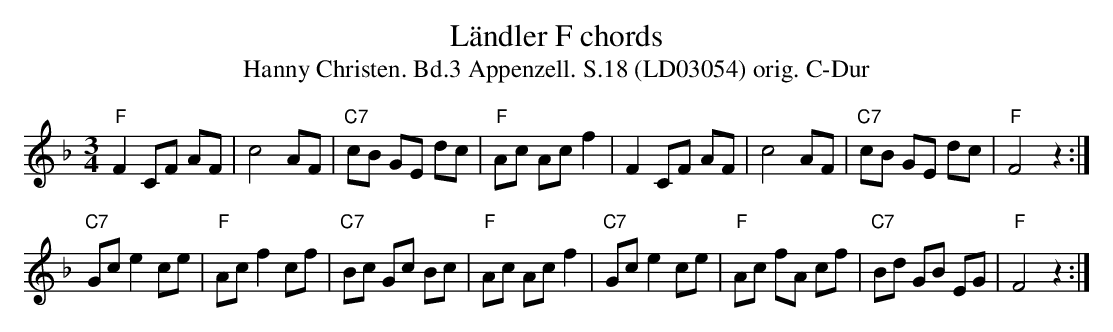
X:1
T:Ländler F chords
T:Hanny Christen. Bd.3 Appenzell. S.18 (LD03054) orig. C-Dur
M:3/4
L:1/8
K:Fmaj%%MIDI gchordon
"F"F2 CF AF | c4 AF | "C7"cB GE dc | "F"Ac Ac f2 |F2 CF AF | c4 AF | "C7"cB GE dc | "F"F4 z2 :|
"C7"Gc e2 ce | "F"Ac f2 cf | "C7"Bc Gc Bc | "F"Ac Ac f2 | "C7"Gc e2 ce | "F"Ac fA cf | "C7"Bd GB EG | "F"F4 z2 :|
